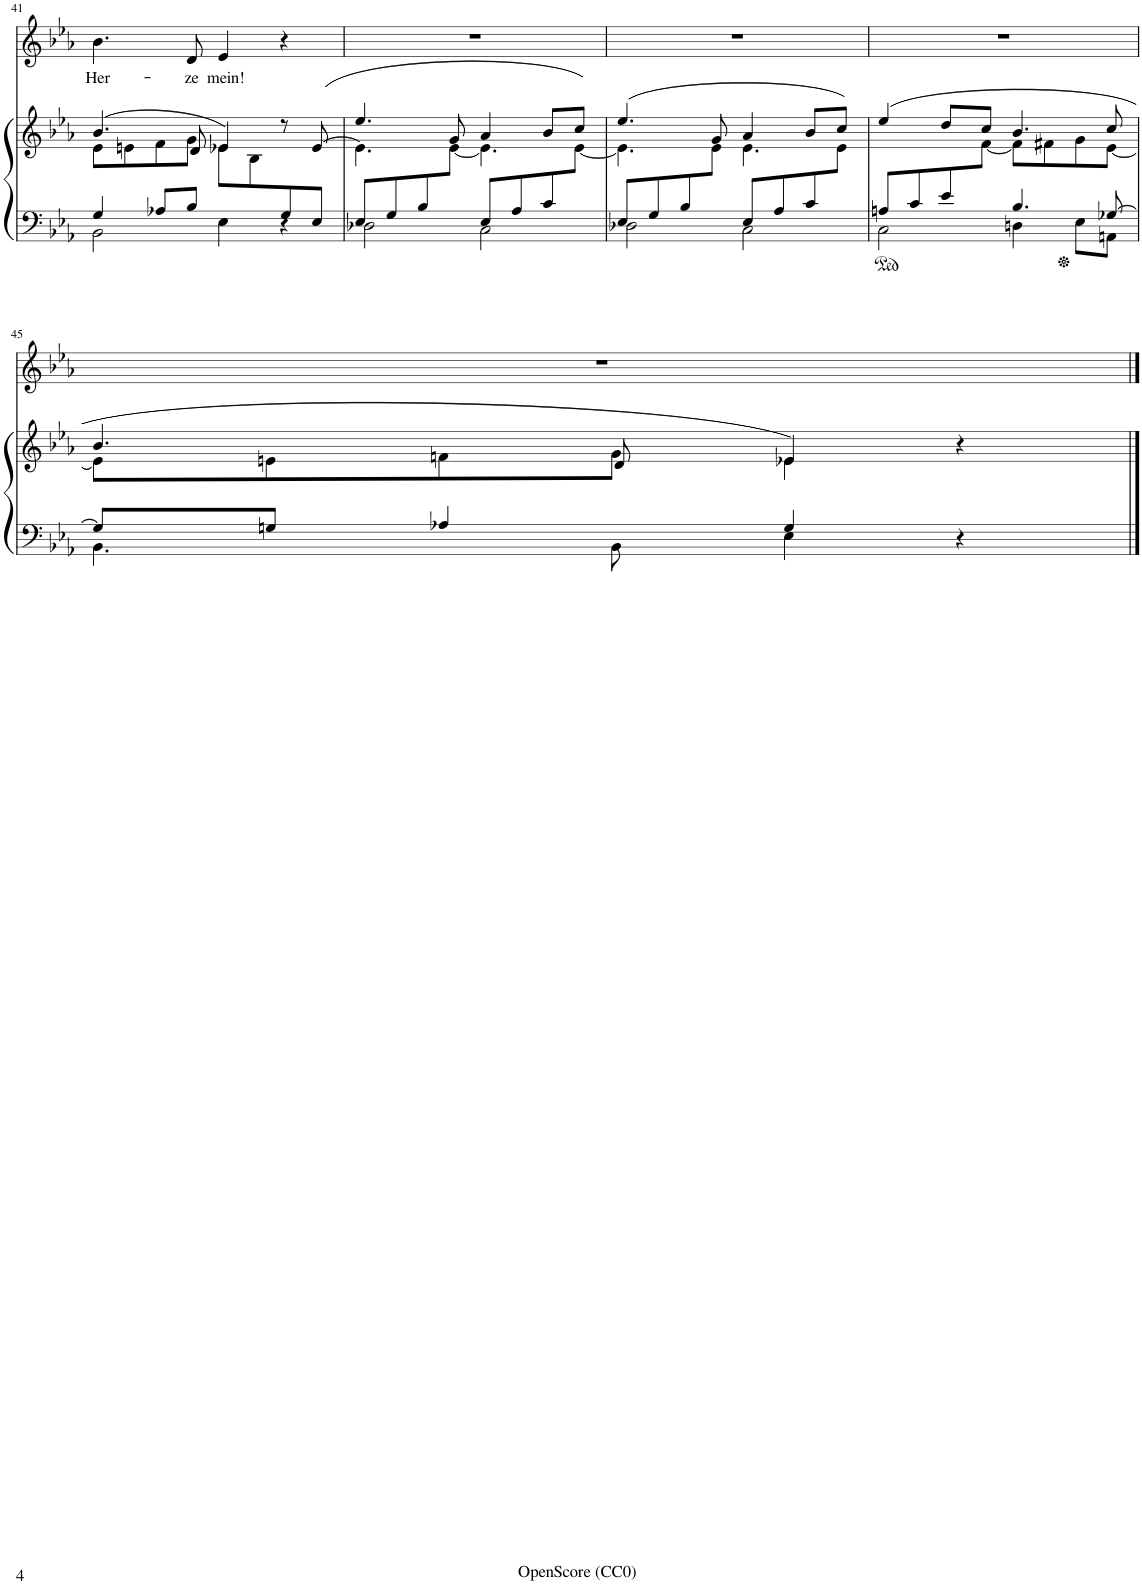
**kern	**kern	**kern	**text
*part2	*part2	*part1	*part1
*staff3	*staff2	*staff1	*staff1
*I"Piano	*	*I"Voice	*
*I'Pno	*	*	*
!!LO:PB:g=z
*clefF4	*clefG2	*clefG2	*
*k[b-e-a-]	*k[b-e-a-]	*k[b-e-a-]	*
*M4/4	*M4/4	*M4/4	*
*met(c)	*met(c)	*met(c)	*
=41	=41	=41	=41
*^	*^	*	*
*	*^	*	*	*	*
!	!	!	!	!	!	!LO:LY:b
2.ryy	4G/	2BB-\	(4.b-/	8e-\L	4.b-\	Her-
.	.	.	.	8en\	.	.
.	8A-X/L	.	.	8f\	.	.
!	!	!	!	!	!	!LO:LY:b
.	8B-/J	.	8d/	8g\J	8d/	-ze
!	!	!	!	!	!	!LO:LY:b
.	4E-\	2ryy	4e-X/)	8e-\L	4e-/	mein!
.	.	.	.	8B-\	.	.
8G/	4r	.	8r	4ryy	4r	.
8E-/J	.	.	([8e-/	.	.	.
*	*v	*v	*	*	*	*
=42	=42	=42	=42	=42	=42
*	*	*	*^	*	*
8E-/L	2D-X\	4.ee-/	4.e-\]	4.ryy	1r	.
8G/	.	.	.	.	.	.
8B-/	.	.	.	.	.	.
8ryy	.	8g/	8ryy	[8e-\J	.	.
8E-/L	2C\	4a-/	4.e-\]	4.ryy	.	.
8A-/	.	.	.	.	.	.
8c/	.	8b-/L	.	.	.	.
8ryy	.	8cc/J)	8ryy	[8e-\J	.	.
=43	=43	=43	=43	=43	=43	=43
8E-/L	2D-X\	(4.ee-/	4.e-\]	4.ryy	1r	.
8G/	.	.	.	.	.	.
8B-/	.	.	.	.	.	.
8ryy	.	8g/	8ryy	8e-\J	.	.
8E-/L	2C\	4a-/	4.e-\	4.ryy	.	.
8A-/	.	.	.	.	.	.
8c/	.	8b-/L	.	.	.	.
8ryy	.	8cc/J)	8ryy	8e-\J	.	.
*	*	*	*v	*v	*	*
=44	=44	=44	=44	=44	=44
*	*^	*	*	*	*
8An/L	2C\	2ryy	(4ee-/	4.ryy	1r	.
8c/	.	.	.	.	.	.
8e-/	.	.	8dd/L	.	.	.
2ryy	.	.	8cc/J	[8f\J	.	.
.	4Dn\	4.B-/	4.b-/	8f\L]	.	.
.	.	.	.	8f#X\	.	.
.	8E-\L	.	.	8g\	.	.
8ryy	8AAn\J	[8G-X/	8cc/	[8e-\J	.	.
*	*v	*v	*	*	*	*
!!LO:LB:g=z
=45	=45	=45	=45	=45	=45
8G-/L]	4.BB-\	4.b-/	8e-\L]	1r	.
8Gn/J	.	.	8en\	.	.
4A-X/	.	.	8fn\	.	.
.	8BB-\	8d/	8g\J	.	.
4G/	4E-\	4e-X/)	4e-\	.	.
4r	4ryy	4r	4ryy	.	.
*v	*v	*	*	*	*
*	*v	*v	*	*
==	==	==	==
*-	*-	*-	*-
